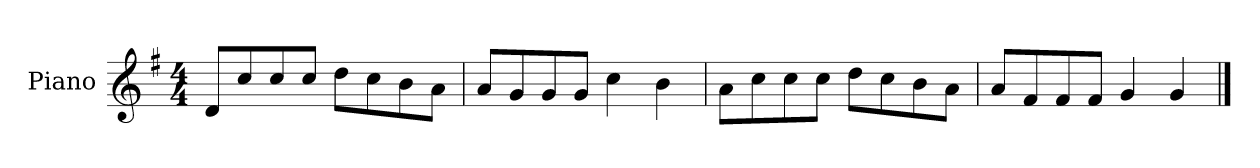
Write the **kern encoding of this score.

**kern
*part1
*staff1
*I"Piano
*I'P-no
*clefG2
*k[f#]
*M4/4
*MM90
=1
8d/L
8cc/
8cc/
8cc/J
8dd\L
8cc\
8b\
8a\J
=2
8a/L
8g/
8g/
8g/J
4cc\
4b\
=3
8a\L
8cc\
8cc\
8cc\J
8dd\L
8cc\
8b\
8a\J
=4
8a/L
8f#/
8f#/
8f#/J
4g/
4g/
==
*-
